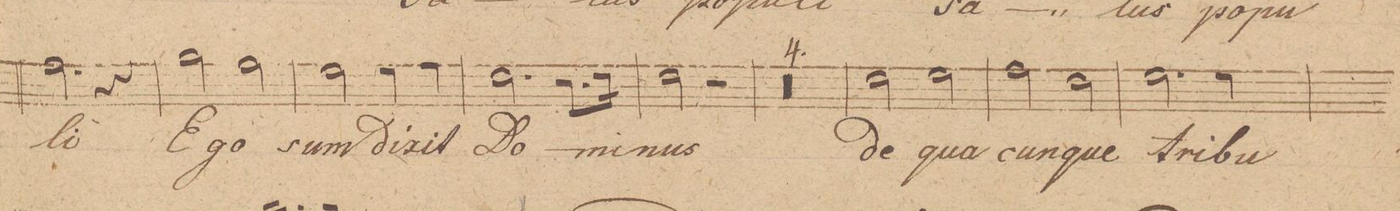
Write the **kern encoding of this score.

**kern	**text
*I"Tenore 1mo	*
*clefC4	*
*k[]	*
*met(c|)	*
*M2/2	*
2.e\	-li
4r	.
=9	=9
2f\	E-
2e\	-go
=10	=10
2d\	sum
4d\	di-
4e\	-xit
=11	=11
2.c\	Do-
8.B\L	.
16c\Jk	-mi-
=12	=12
2c\	-nus
2r	.
=13	=13
00r	.
=14	=14
=15	=15
=16	=16
=17	=17
2c\	de
2d\	qua-
=18	=18
2e\	-cun-
2c\	-que
=19	=19
2.d\	tri-
4d\	-bu-
=20	=20
*-	*-
